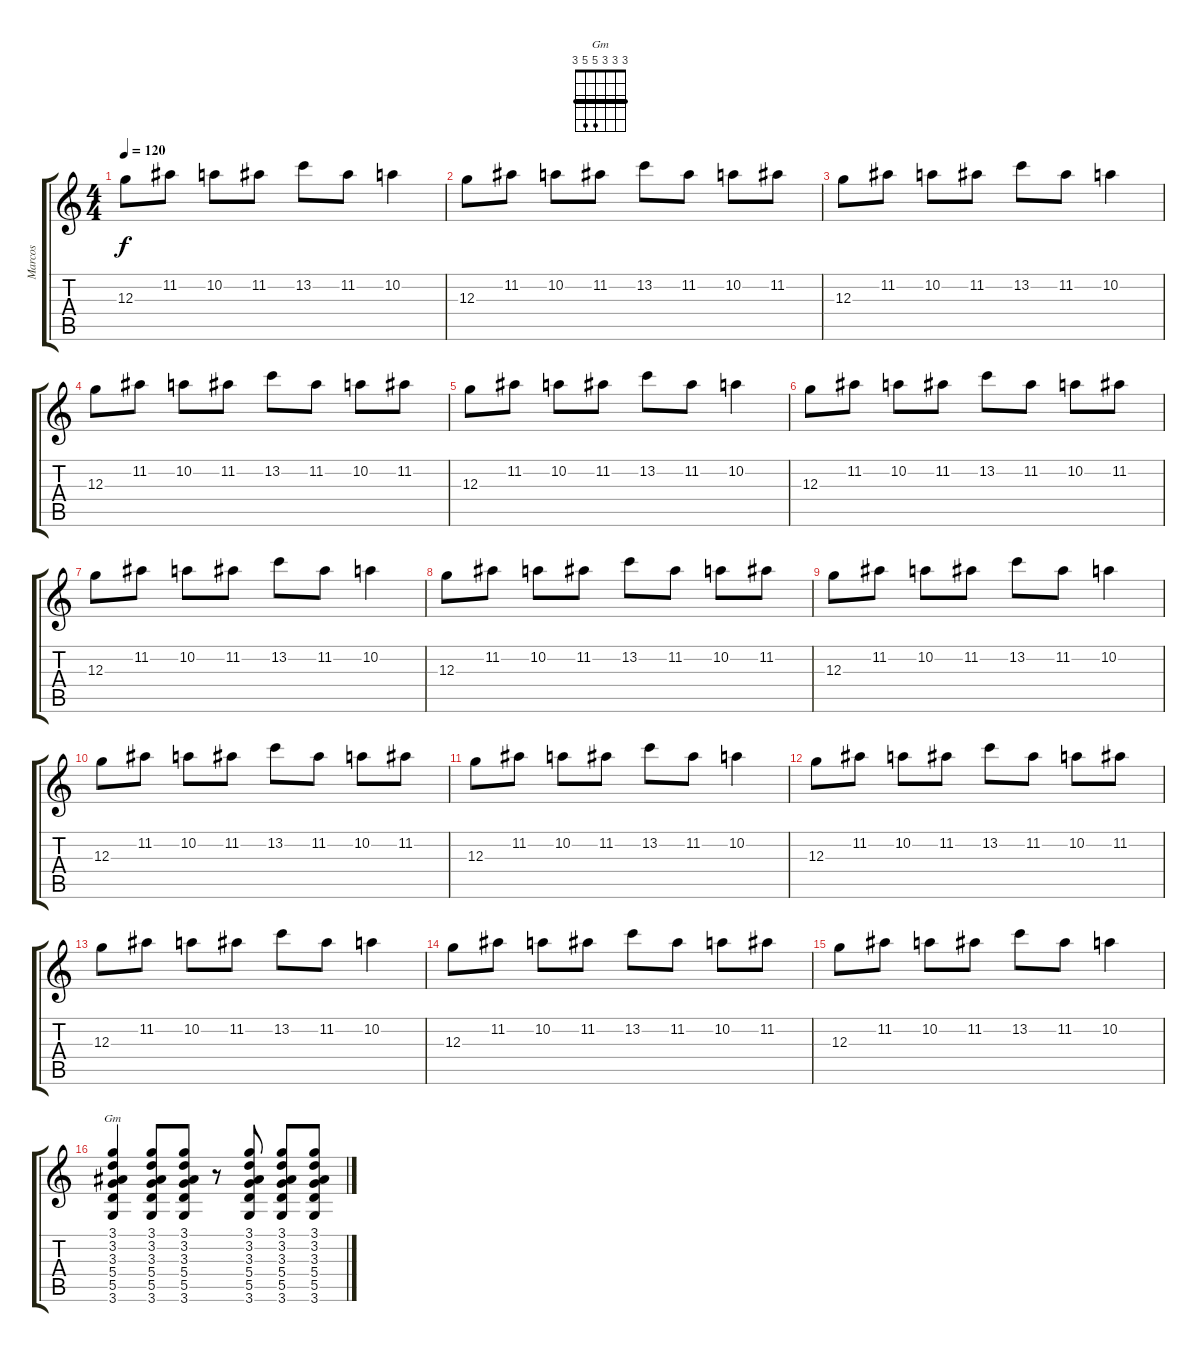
\track ("Marcos" "Marcos") {instrument overdrivenguitar}
\staff {score tabs}
\tuning (E4 B3 G3 D3 A2 E2) {hide}
\chord ("Gm" 3 3 3 5 5 3) {barre 3}
\ts (4 4)
\tempo 120
\clef g2
\ks c
12.3.8{dy f} 11.2.8 10.2.8 11.2.8 13.2.8 11.2.8 10.2.4 |
12.3.8 11.2.8 10.2.8 11.2.8 13.2.8 11.2.8 10.2.8 11.2.8 |
12.3.8 11.2.8 10.2.8 11.2.8 13.2.8 11.2.8 10.2.4 |
12.3.8 11.2.8 10.2.8 11.2.8 13.2.8 11.2.8 10.2.8 11.2.8 |
12.3.8 11.2.8 10.2.8 11.2.8 13.2.8 11.2.8 10.2.4 |
12.3.8 11.2.8 10.2.8 11.2.8 13.2.8 11.2.8 10.2.8 11.2.8 |
12.3.8 11.2.8 10.2.8 11.2.8 13.2.8 11.2.8 10.2.4 |
12.3.8{volume 9} 11.2.8 10.2.8 11.2.8 13.2.8 11.2.8 10.2.8 11.2.8 |
12.3.8 11.2.8 10.2.8 11.2.8 13.2.8 11.2.8 10.2.4 |
12.3.8 11.2.8 10.2.8 11.2.8 13.2.8 11.2.8 10.2.8 11.2.8 |
12.3.8 11.2.8 10.2.8 11.2.8 13.2.8 11.2.8 10.2.4 |
12.3.8 11.2.8 10.2.8 11.2.8 13.2.8 11.2.8 10.2.8 11.2.8 |
12.3.8 11.2.8 10.2.8 11.2.8 13.2.8 11.2.8 10.2.4 |
12.3.8 11.2.8 10.2.8 11.2.8 13.2.8 11.2.8 10.2.8 11.2.8 |
12.3.8 11.2.8 10.2.8 11.2.8 13.2.8 11.2.8 10.2.4 |
(3.1 3.2 3.3 5.4 5.5 3.6).4{ch "Gm"} (3.1 3.2 3.3 5.4 5.5 3.6).8 (3.1 3.2 3.3 5.4 5.5 3.6).8 r.8 (3.1 3.2 3.3 5.4 5.5 3.6).8 (3.1 3.2 3.3 5.4 5.5 3.6).8 (3.1 3.2 3.3 5.4 5.5 3.6).8
